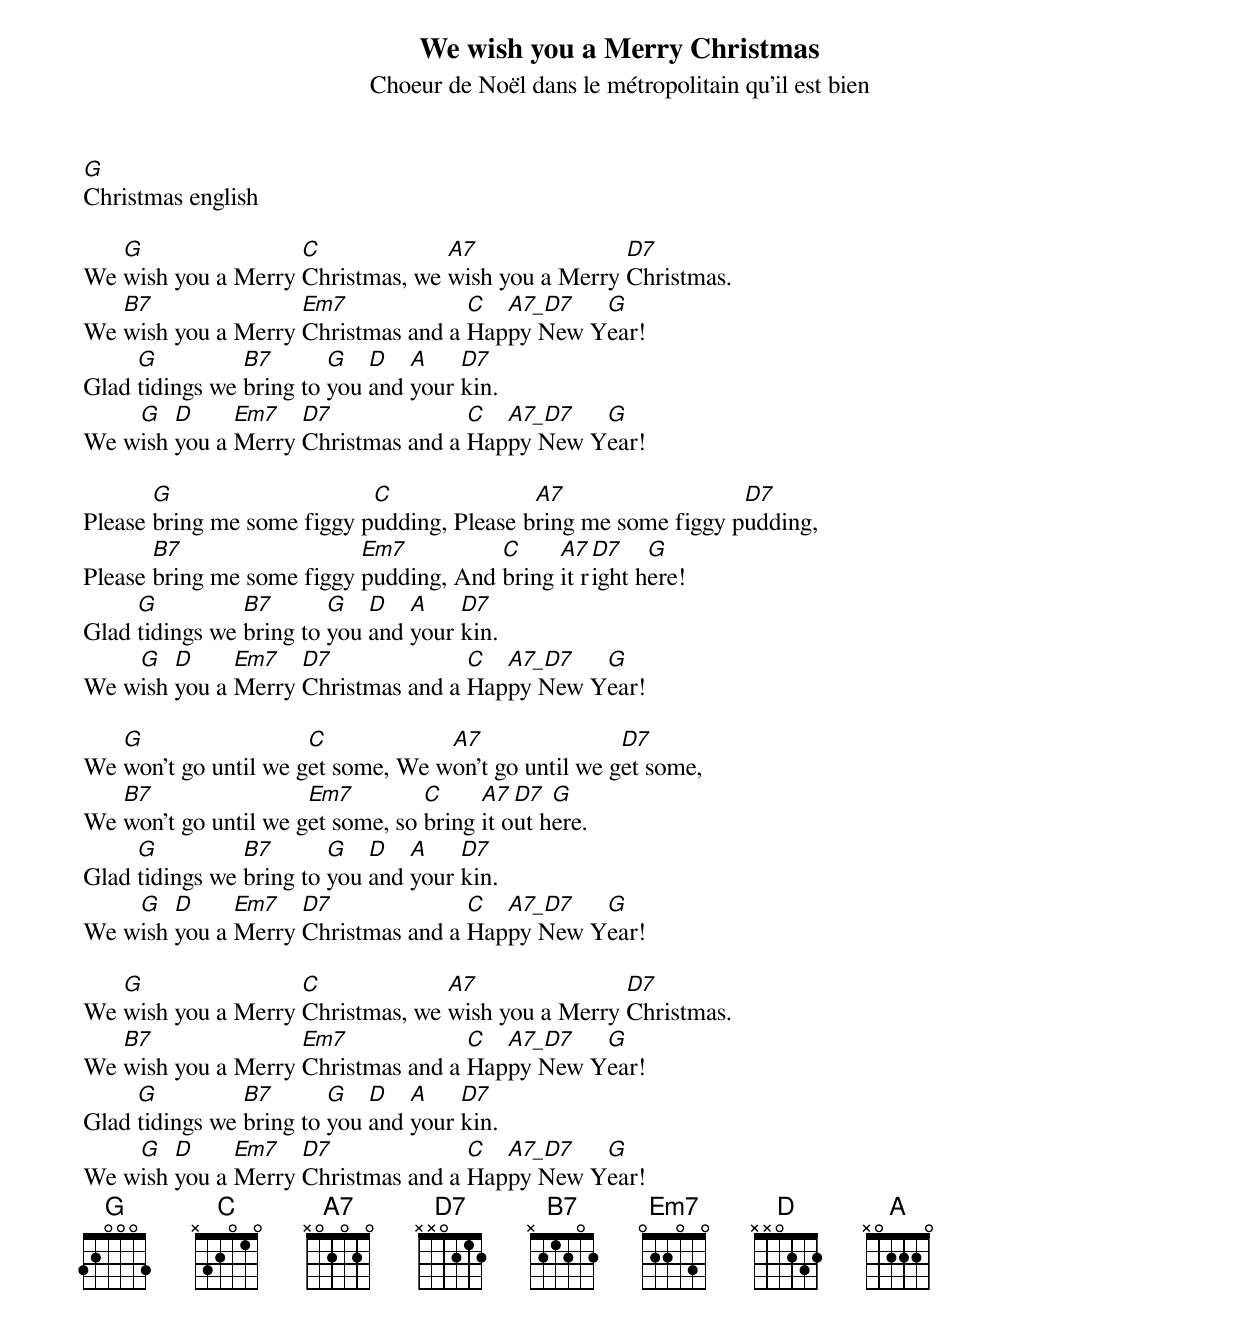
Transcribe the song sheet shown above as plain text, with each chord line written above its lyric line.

We wish you a Merry Christmas
Choeur de Noël dans le métropolitain qu'il est bien
G
Christmas english

   G                C             A7               D7
We wish you a Merry Christmas, we wish you a Merry Christmas.
   B7               Em7             C  A7_D7   G
We wish you a Merry Christmas and a Happy New Year!
     G          B7       G   D   A    D7
Glad tidings we bring to you and your kin.
    G   D     Em7   D7              C  A7_D7   G
We wish you a Merry Christmas and a Happy New Year!

       G                    C               A7                  D7
Please bring me some figgy pudding, Please bring me some figgy pudding,
       B7                  Em7          C     A7  D7    G
Please bring me some figgy pudding, And bring it right here!
     G          B7       G   D   A    D7
Glad tidings we bring to you and your kin.
    G   D     Em7   D7              C  A7_D7   G
We wish you a Merry Christmas and a Happy New Year!

   G                  C            A7                D7
We won't go until we get some, We won't go until we get some,
   B7                 Em7         C     A7  D7  G
We won't go until we get some, so bring it out here.
     G          B7       G   D   A    D7
Glad tidings we bring to you and your kin.
    G   D     Em7   D7              C  A7_D7   G
We wish you a Merry Christmas and a Happy New Year!

   G                C             A7               D7
We wish you a Merry Christmas, we wish you a Merry Christmas.
   B7               Em7             C  A7_D7   G
We wish you a Merry Christmas and a Happy New Year!
     G          B7       G   D   A    D7
Glad tidings we bring to you and your kin.
    G   D     Em7   D7              C  A7_D7   G
We wish you a Merry Christmas and a Happy New Year!
